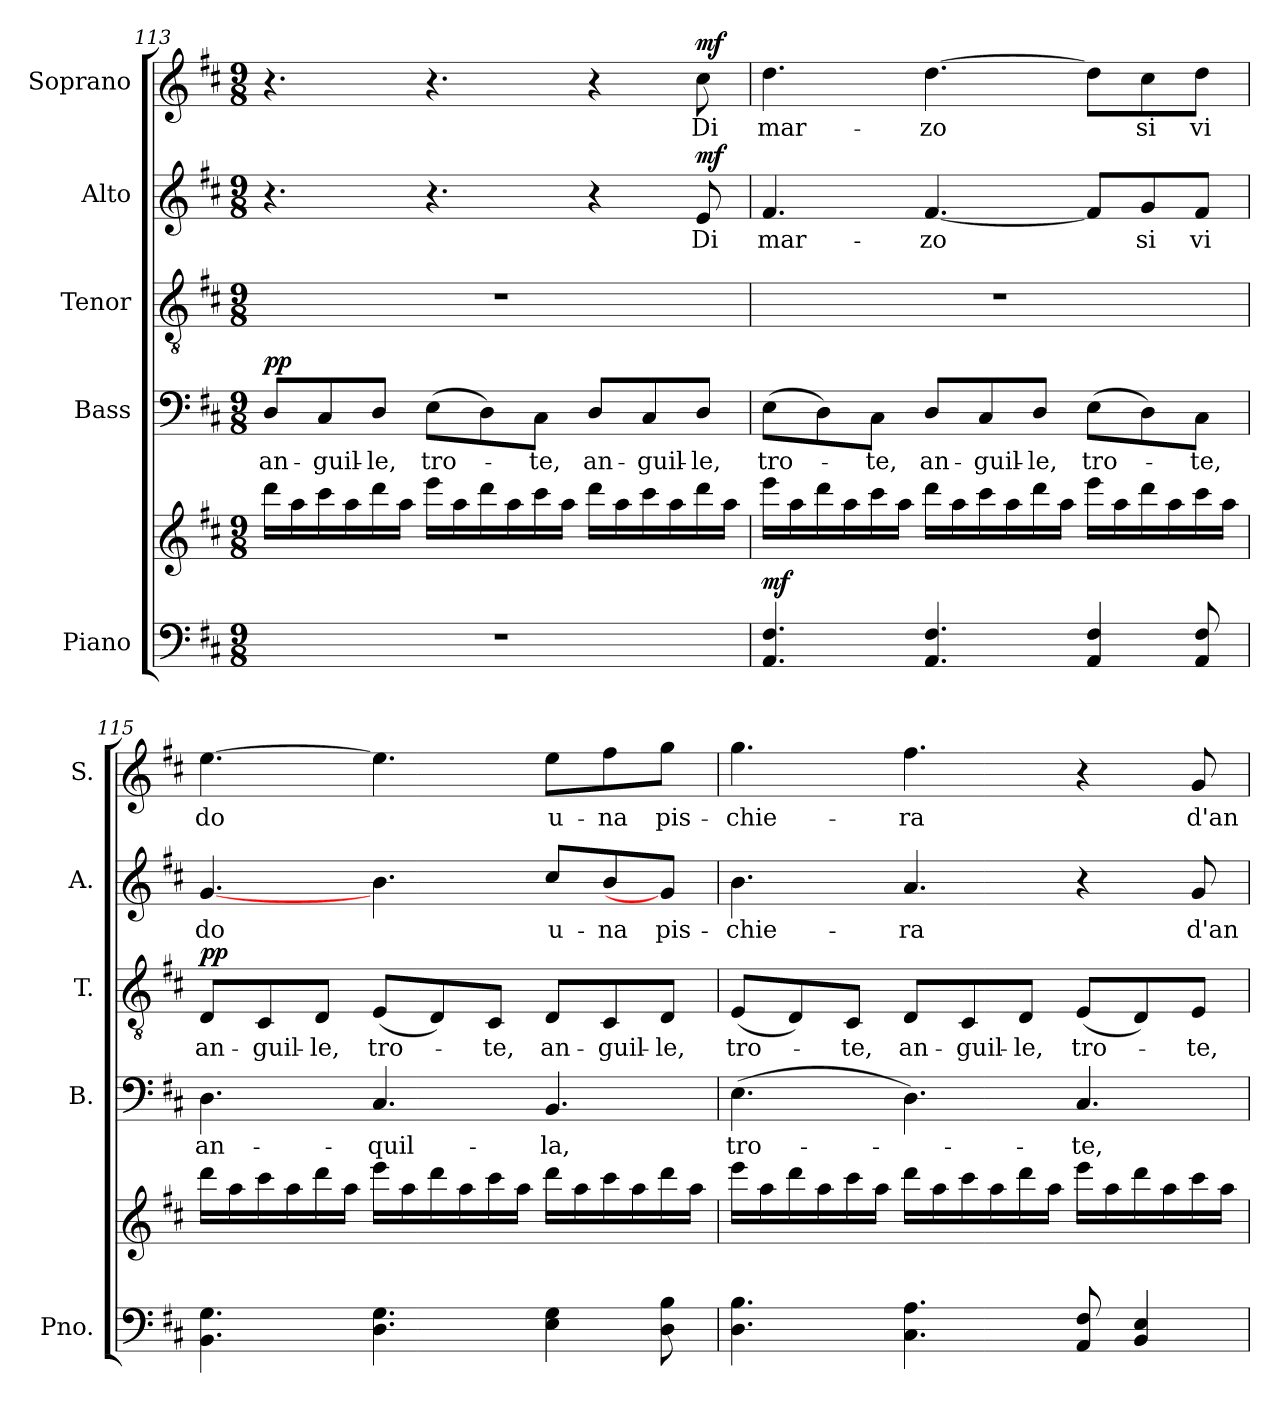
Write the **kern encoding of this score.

**kern	**kern	**dynam	**kern	**text	**dynam	**kern	**text	**dynam	**kern	**text	**dynam	**kern	**text	**dynam
*part5	*part5	*part5	*part4	*part4	*part4	*part3	*part3	*part3	*part2	*part2	*part2	*part1	*part1	*part1
*staff6	*staff5	*staff5/6	*staff4	*staff4	*staff4	*staff3	*staff3	*staff3	*staff2	*staff2	*staff2	*staff1	*staff1	*staff1
*I"Piano	*	*	*I"Bass	*	*	*I"Tenor	*	*	*I"Alto	*	*	*I"Soprano	*	*
*I'Pno.	*	*	*I'B.	*	*	*I'T.	*	*	*I'A.	*	*	*I'S.	*	*
*clefF4	*clefG2	*	*clefF4	*	*	*clefGv2	*	*	*clefG2	*	*	*clefG2	*	*
*	*	*	*	*	*	*ITrd7c12	*	*	*	*	*	*	*	*
*k[f#c#]	*k[f#c#]	*	*k[f#c#]	*	*	*k[f#c#]	*	*	*k[f#c#]	*	*	*k[f#c#]	*	*
*D:	*D:	*	*D:	*	*	*D:	*	*	*D:	*	*	*D:	*	*
*M9/8	*M9/8	*	*M9/8	*	*	*M9/8	*	*	*M9/8	*	*	*M9/8	*	*
=113	=113	=113	=113	=113	=113	=113	=113	=113	=113	=113	=113	=113	=113	=113
!LO:N:vis=1	!	!	!	!	!	!	!	!	!	!	!	!	!	!
!	!	!	!	!LO:LY:b:color=#000000	!	!LO:N:vis=1	!	!	!	!	!	!	!	!
8%9r	16dddi\LL	.	8Di/L	an-	pp	8%9r	.	.	4.r	.	.	4.r	.	.
.	16aai\	.	.	.	.	.	.	.	.	.	.	.	.	.
!	!	!	!	!LO:LY:b:color=#000000	!	!	!	!	!	!	!	!	!	!
.	16ccc#i\	.	8C#i/	-guil-	.	.	.	.	.	.	.	.	.	.
.	16aai\	.	.	.	.	.	.	.	.	.	.	.	.	.
!	!	!	!	!LO:LY:b:color=#000000	!	!	!	!	!	!	!	!	!	!
.	16dddi\	.	8Di/J	-le,	.	.	.	.	.	.	.	.	.	.
.	16aai\JJ	.	.	.	.	.	.	.	.	.	.	.	.	.
!	!	!	!	!LO:LY:b:color=#000000	!	!	!	!	!	!	!	!	!	!
.	16eeei\LL	.	(8Ei\L	tro-	.	.	.	.	4.r	.	.	4.r	.	.
.	16aai\	.	.	.	.	.	.	.	.	.	.	.	.	.
.	16dddi\	.	8Di\)	.	.	.	.	.	.	.	.	.	.	.
.	16aai\	.	.	.	.	.	.	.	.	.	.	.	.	.
!	!	!	!	!LO:LY:b:color=#000000	!	!	!	!	!	!	!	!	!	!
.	16ccc#i\	.	8C#i\J	-te,	.	.	.	.	.	.	.	.	.	.
.	16aai\JJ	.	.	.	.	.	.	.	.	.	.	.	.	.
!	!	!	!	!LO:LY:b:color=#000000	!	!	!	!	!	!	!	!	!	!
.	16dddi\LL	.	8Di/L	an-	.	.	.	.	4r	.	.	4r	.	.
.	16aai\	.	.	.	.	.	.	.	.	.	.	.	.	.
!	!	!	!	!LO:LY:b:color=#000000	!	!	!	!	!	!	!	!	!	!
.	16ccc#i\	.	8C#i/	-guil-	.	.	.	.	.	.	.	.	.	.
.	16aai\	.	.	.	.	.	.	.	.	.	.	.	.	.
!	!	!	!	!LO:LY:b:color=#000000	!	!	!	!	!	!	!	!	!	!
!	!	!	!	!	!	!	!	!	!	!LO:LY:b:color=#000000	!	!	!	!
!	!	!	!	!	!	!	!	!	!	!	!	!	!LO:LY:b:color=#000000	!
.	16dddi\	.	8Di/J	-le,	.	.	.	.	8ei/	Di	mf	8cc#i\	Di	mf
.	16aai\JJ	.	.	.	.	.	.	.	.	.	.	.	.	.
=114	=114	=114	=114	=114	=114	=114	=114	=114	=114	=114	=114	=114	=114	=114
!	!	!	!	!LO:LY:b:color=#000000	!	!LO:N:vis=1	!	!	!	!	!	!	!	!
!	!	!	!	!	!	!	!	!	!	!LO:LY:b:color=#000000	!	!	!	!
!	!	!	!	!	!	!	!	!	!	!	!	!	!LO:LY:b:color=#000000	!
4.AAi/ 4.F#i	16eeei\LL	mf	(8Ei\L	tro-	.	8%9r	.	.	4.f#i/	mar-	.	4.ddi\	mar-	.
.	16aai\	.	.	.	.	.	.	.	.	.	.	.	.	.
.	16dddi\	.	8Di\)	.	.	.	.	.	.	.	.	.	.	.
.	16aai\	.	.	.	.	.	.	.	.	.	.	.	.	.
!	!	!	!	!LO:LY:b:color=#000000	!	!	!	!	!	!	!	!	!	!
.	16ccc#i\	.	8C#i\J	-te,	.	.	.	.	.	.	.	.	.	.
.	16aai\JJ	.	.	.	.	.	.	.	.	.	.	.	.	.
!	!	!	!	!LO:LY:b:color=#000000	!	!	!	!	!	!	!	!	!	!
!	!	!	!	!	!	!	!	!	!	!LO:LY:b:color=#000000	!	!	!	!
!	!	!	!	!	!	!	!	!	!	!	!	!	!LO:LY:b:color=#000000	!
4.AAi/ 4.F#i	16dddi\LL	.	8Di/L	an-	.	.	.	.	[<4.f#i/	-zo	.	[>4.ddi\	-zo	.
.	16aai\	.	.	.	.	.	.	.	.	.	.	.	.	.
!	!	!	!	!LO:LY:b:color=#000000	!	!	!	!	!	!	!	!	!	!
.	16ccc#i\	.	8C#i/	-guil-	.	.	.	.	.	.	.	.	.	.
.	16aai\	.	.	.	.	.	.	.	.	.	.	.	.	.
!	!	!	!	!LO:LY:b:color=#000000	!	!	!	!	!	!	!	!	!	!
.	16dddi\	.	8Di/J	-le,	.	.	.	.	.	.	.	.	.	.
.	16aai\JJ	.	.	.	.	.	.	.	.	.	.	.	.	.
!	!	!	!	!LO:LY:b:color=#000000	!	!	!	!	!	!	!	!	!	!
4AAi/ 4F#i	16eeei\LL	.	(8Ei\L	tro-	.	.	.	.	8f#i/L]	.	.	8ddi\L]	.	.
.	16aai\	.	.	.	.	.	.	.	.	.	.	.	.	.
!	!	!	!	!	!	!	!	!	!	!LO:LY:b:color=#000000	!	!	!	!
!	!	!	!	!	!	!	!	!	!	!	!	!	!LO:LY:b:color=#000000	!
.	16dddi\	.	8Di\)	.	.	.	.	.	8gi/	si	.	8cc#i\	si	.
.	16aai\	.	.	.	.	.	.	.	.	.	.	.	.	.
!	!	!	!	!LO:LY:b:color=#000000	!	!	!	!	!	!	!	!	!	!
!	!	!	!	!	!	!	!	!	!	!LO:LY:b:color=#000000	!	!	!	!
!	!	!	!	!	!	!	!	!	!	!	!	!	!LO:LY:b:color=#000000	!
8AAi/ 8F#i	16ccc#i\	.	8C#i\J	-te,	.	.	.	.	8f#i/J	vi	.	8ddi\J	vi	.
.	16aai\JJ	.	.	.	.	.	.	.	.	.	.	.	.	.
!!LO:LB:g=z
=115	=115	=115	=115	=115	=115	=115	=115	=115	=115	=115	=115	=115	=115	=115
!	!	!	!	!LO:LY:b:color=#000000	!	!	!	!	!	!	!	!	!	!
!	!	!	!	!	!	!	!LO:LY:b:color=#000000	!	!	!	!	!	!	!
!	!	!	!	!	!	!	!	!	!	!LO:LY:b:color=#000000	!	!	!	!
!	!	!	!	!	!	!	!	!	!	!	!	!	!LO:LY:b:color=#000000	!
4.BBi\ 4.Gi	16dddi\LL	.	4.Di\	an-	.	8DDi/L	an-	pp	[<4.gi/	do	.	[>4.eei\	do	.
.	16aai\	.	.	.	.	.	.	.	.	.	.	.	.	.
!	!	!	!	!	!	!	!LO:LY:b:color=#000000	!	!	!	!	!	!	!
.	16ccc#i\	.	.	.	.	8CC#i/	-guil-	.	.	.	.	.	.	.
.	16aai\	.	.	.	.	.	.	.	.	.	.	.	.	.
!	!	!	!	!	!	!	!LO:LY:b:color=#000000	!	!	!	!	!	!	!
.	16dddi\	.	.	.	.	8DDi/J	-le,	.	.	.	.	.	.	.
.	16aai\JJ	.	.	.	.	.	.	.	.	.	.	.	.	.
!	!	!	!	!LO:LY:b:color=#000000	!	!	!	!	!	!	!	!	!	!
!	!	!	!	!	!	!	!LO:LY:b:color=#000000	!	!	!	!	!	!	!
4.Di\ 4.Gi	16eeei\LL	.	4.C#i/	-quil-	.	(8EEi/L	tro-	.	4.bi\	.	.	4.eei\]	.	.
.	16aai\	.	.	.	.	.	.	.	.	.	.	.	.	.
.	16dddi\	.	.	.	.	8DDi/)	.	.	.	.	.	.	.	.
.	16aai\	.	.	.	.	.	.	.	.	.	.	.	.	.
!	!	!	!	!	!	!	!LO:LY:b:color=#000000	!	!	!	!	!	!	!
.	16ccc#i\	.	.	.	.	8CC#i/J	-te,	.	.	.	.	.	.	.
.	16aai\JJ	.	.	.	.	.	.	.	.	.	.	.	.	.
!	!	!	!	!LO:LY:b:color=#000000	!	!	!	!	!	!	!	!	!	!
!	!	!	!	!	!	!	!LO:LY:b:color=#000000	!	!	!	!	!	!	!
!	!	!	!	!	!	!	!	!	!	!LO:LY:b:color=#000000	!	!	!	!
!	!	!	!	!	!	!	!	!	!	!	!	!	!LO:LY:b:color=#000000	!
4Ei\ 4Gi	16dddi\LL	.	4.BBi/	-la,	.	8DDi/L	an-	.	8cc#i/L	u-	.	8eei\L	u-	.
.	16aai\	.	.	.	.	.	.	.	.	.	.	.	.	.
!	!	!	!	!	!	!	!LO:LY:b:color=#000000	!	!	!	!	!	!	!
!	!	!	!	!	!	!	!	!	!	!LO:LY:b:color=#000000	!	!	!	!
!	!	!	!	!	!	!	!	!	!	!	!	!	!LO:LY:b:color=#000000	!
.	16ccc#i\	.	.	.	.	8CC#i/	-guil-	.	8bi/	-na	.	8ff#i\	-na	.
.	16aai\	.	.	.	.	.	.	.	.	.	.	.	.	.
!	!	!	!	!	!	!	!LO:LY:b:color=#000000	!	!	!	!	!	!	!
!	!	!	!	!	!	!	!	!	!	!LO:LY:b:color=#000000	!	!	!	!
!	!	!	!	!	!	!	!	!	!	!	!	!	!LO:LY:b:color=#000000	!
8Di\ 8Bi	16dddi\	.	.	.	.	8DDi/J	-le,	.	8gi/J]	pis-	.	8ggi\J	pis-	.
.	16aai\JJ	.	.	.	.	.	.	.	.	.	.	.	.	.
=116	=116	=116	=116	=116	=116	=116	=116	=116	=116	=116	=116	=116	=116	=116
!	!	!	!	!LO:LY:b:color=#000000	!	!	!	!	!	!	!	!	!	!
!	!	!	!	!	!	!	!LO:LY:b:color=#000000	!	!	!	!	!	!	!
!	!	!	!	!	!	!	!	!	!	!LO:LY:b:color=#000000	!	!	!	!
!	!	!	!	!	!	!	!	!	!	!	!	!	!LO:LY:b:color=#000000	!
4.Di\ 4.Bi	16eeei\LL	.	(4.Ei\	tro-	.	(8EEi/L	tro-	.	4.bi\	-chie-	.	4.ggi\	-chie-	.
.	16aai\	.	.	.	.	.	.	.	.	.	.	.	.	.
.	16dddi\	.	.	.	.	8DDi/)	.	.	.	.	.	.	.	.
.	16aai\	.	.	.	.	.	.	.	.	.	.	.	.	.
!	!	!	!	!	!	!	!LO:LY:b:color=#000000	!	!	!	!	!	!	!
.	16ccc#i\	.	.	.	.	8CC#i/J	-te,	.	.	.	.	.	.	.
.	16aai\JJ	.	.	.	.	.	.	.	.	.	.	.	.	.
!	!	!	!	!	!	!	!LO:LY:b:color=#000000	!	!	!	!	!	!	!
!	!	!	!	!	!	!	!	!	!	!LO:LY:b:color=#000000	!	!	!	!
!	!	!	!	!	!	!	!	!	!	!	!	!	!LO:LY:b:color=#000000	!
4.C#i\ 4.Ai	16dddi\LL	.	4.Di\)	.	.	8DDi/L	an-	.	4.ai/	-ra	.	4.ff#i\	-ra	.
.	16aai\	.	.	.	.	.	.	.	.	.	.	.	.	.
!	!	!	!	!	!	!	!LO:LY:b:color=#000000	!	!	!	!	!	!	!
.	16ccc#i\	.	.	.	.	8CC#i/	-guil-	.	.	.	.	.	.	.
.	16aai\	.	.	.	.	.	.	.	.	.	.	.	.	.
!	!	!	!	!	!	!	!LO:LY:b:color=#000000	!	!	!	!	!	!	!
.	16dddi\	.	.	.	.	8DDi/J	-le,	.	.	.	.	.	.	.
.	16aai\JJ	.	.	.	.	.	.	.	.	.	.	.	.	.
!	!	!	!	!LO:LY:b:color=#000000	!	!	!	!	!	!	!	!	!	!
!	!	!	!	!	!	!	!LO:LY:b:color=#000000	!	!	!	!	!	!	!
8AAi/ 8F#i	16eeei\LL	.	4.C#i/	-te,	.	(8EEi/L	tro-	.	4r	.	.	4r	.	.
.	16aai\	.	.	.	.	.	.	.	.	.	.	.	.	.
4BBi/ 4Ei	16dddi\	.	.	.	.	8DDi/)	.	.	.	.	.	.	.	.
.	16aai\	.	.	.	.	.	.	.	.	.	.	.	.	.
!	!	!	!	!	!	!	!LO:LY:b:color=#000000	!	!	!	!	!	!	!
!	!	!	!	!	!	!	!	!	!	!LO:LY:b:color=#000000	!	!	!	!
!	!	!	!	!	!	!	!	!	!	!	!	!	!LO:LY:b:color=#000000	!
.	16ccc#i\	.	.	.	.	8EEi/J	-te,	.	8gi/	d'an-	.	8gi/	d'an-	.
.	16aai\JJ	.	.	.	.	.	.	.	.	.	.	.	.	.
=	=	=	=	=	=	=	=	=	=	=	=	=	=	=
*-	*-	*-	*-	*-	*-	*-	*-	*-	*-	*-	*-	*-	*-	*-
